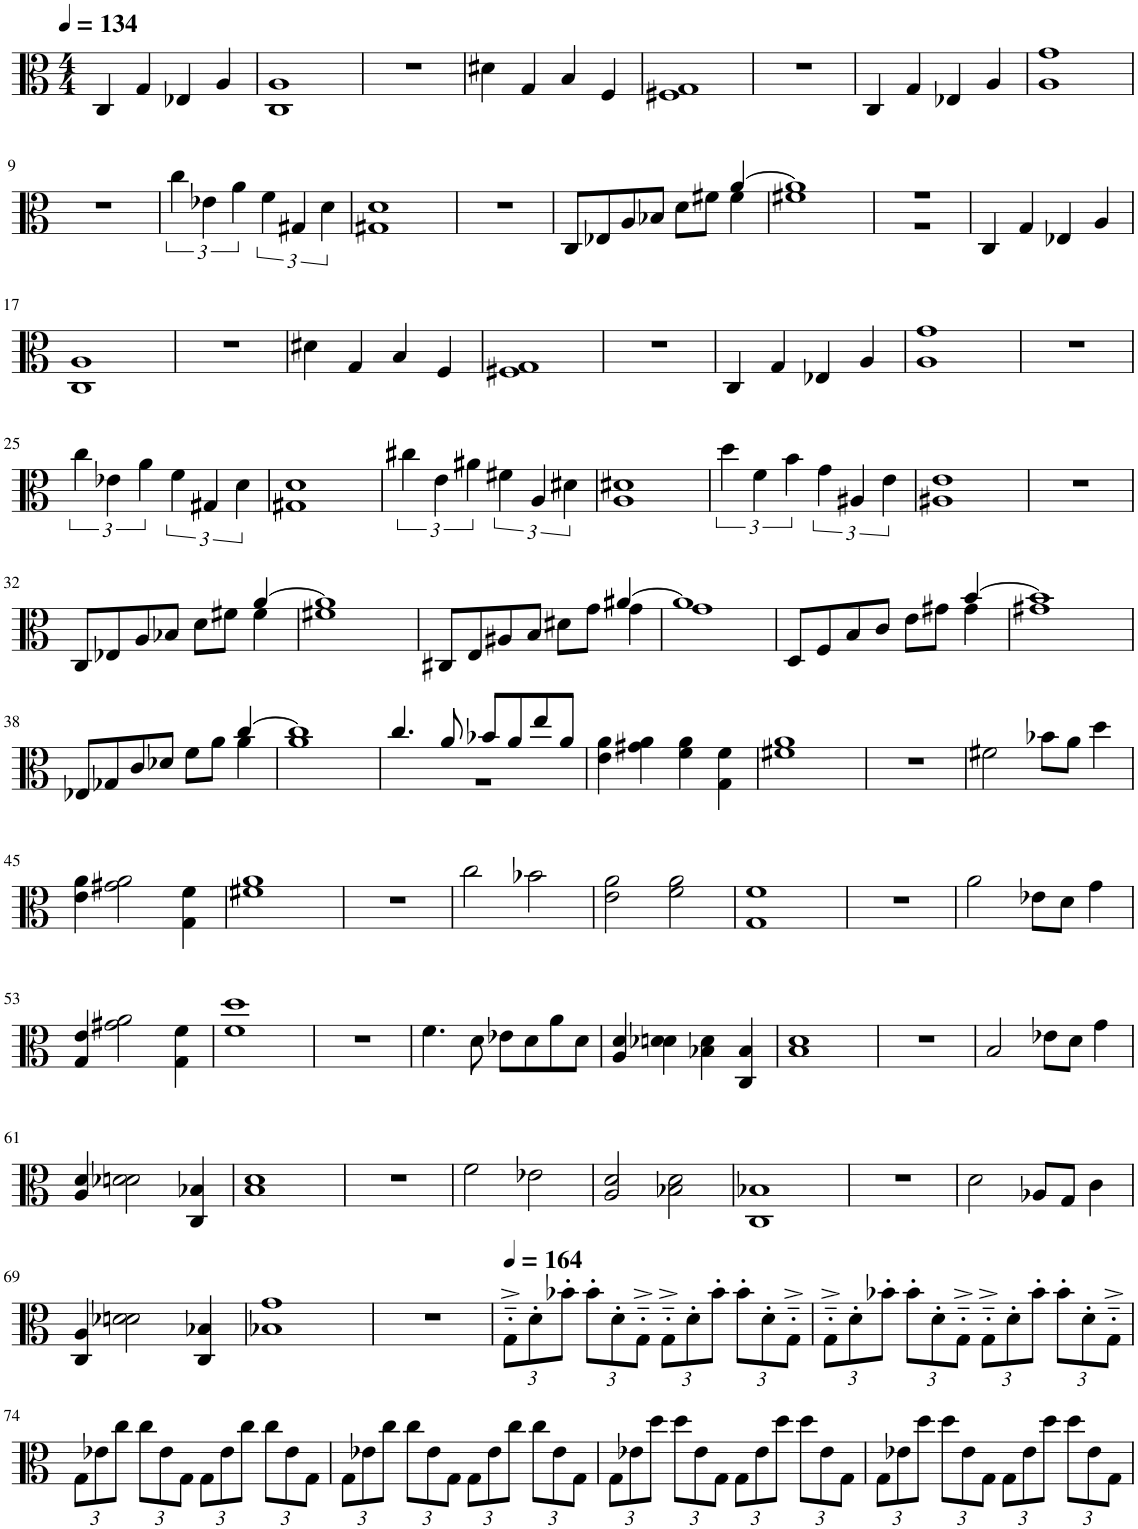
**kern
*part1
*staff1
*I"Viola
*I'Vla.
*clefC3
*k[]
*M4/4
*MM134
=1
4C/
4G/
4E-X/
4A/
=2
1C 1A
=3
1r
=4
4d#X\
4G/
4B/
4F/
=5
1F#X 1G
=6
1r
=7
4C/
4G/
4E-X/
4A/
=8
1A 1g
!!LO:LB:g=z
=9
1r
=10
6cc\
6e-X\
6a\
6f\
6G#X/
6d\
=11
1G#X 1d
=12
1r
=13
*^
8C/L	2.ryy
8E-X/	.
8A/	.
8B-X/J	.
8d\L	.
8f#X\J	.
[4a/	4f#\
=14	=14
1a]	1f#X
=15	=15
1r	1r
*v	*v
=16
4C/
4G/
4E-X/
4A/
!!LO:LB:g=z
=17
1C 1A
=18
1r
=19
4d#X\
4G/
4B/
4F/
=20
1F#X 1G
=21
1r
=22
4C/
4G/
4E-X/
4A/
=23
1A 1g
=24
1r
!!LO:LB:g=z
=25
6cc\
6e-X\
6a\
6f\
6G#X/
6d\
=26
1G#X 1d
=27
6cc#X\
6e\
6a#X\
6f#X\
6A/
6d#X\
=28
1A 1d#X
=29
6dd\
6f\
6b\
6g\
6A#X/
6e\
=30
1A#X 1e
=31
1r
!!LO:LB:g=z
=32
*^
8C/L	2.ryy
8E-X/	.
8A/	.
8B-X/J	.
8d\L	.
8f#X\J	.
[4a/	4f#\
=33	=33
1a]	1f#X
=34	=34
8C#X/L	2.ryy
8E/	.
8A#X/	.
8B/J	.
8d#X\L	.
8g\J	.
[4a#X/	4g\
=35	=35
1a#]	1g
=36	=36
8D/L	2.ryy
8F/	.
8B/	.
8c/J	.
8e\L	.
8g#X\J	.
[4b/	4g#\
=37	=37
1b]	1g#X
!!LO:LB:g=z	!!
=38	=38
8E-X/L	2.ryy
8G-X/	.
8c/	.
8d-X/J	.
8f\L	.
8a\J	.
[4cc/	4a\
=39	=39
1cc]	1a
=40	=40
4.cc/	1r
8a/	.
8b-X/L	.
8a/	.
8ee/	.
8a/J	.
*v	*v
=41
4e\ 4a\
4g#X\ 4a\
4f\ 4a\
4G\ 4f\
=42
1f#X 1a
=43
1r
=44
2f#X\
8b-X\L
8a\J
4dd\
!!LO:LB:g=z
=45
4e\ 4a\
2g#X\ 2a\
4G\ 4f\
=46
1f#X 1a
=47
1r
=48
2cc\
2b-X\
=49
2e\ 2a\
2f\ 2a\
=50
1G 1f
=51
1r
=52
2a\
8e-X\L
8d\J
4g\
!!LO:LB:g=z
=53
4G/ 4e/
2g#X\ 2a\
4G\ 4f\
=54
1f 1dd
=55
1r
=56
4.f\
8d\
8e-X\L
8d\
8a\
8d\J
=57
4A/ 4d/
4d-X\ 4dn\
4B-X\ 4d\
4C/ 4B-/
=58
1B 1d
=59
1r
=60
2B/
8e-X\L
8d\J
4g\
!!LO:LB:g=z
=61
4A/ 4d/
2d-X\ 2dn\
4C/ 4B-X/
=62
1B 1d
=63
1r
=64
2f\
2e-X\
=65
2A/ 2d/
2B-X\ 2d\
=66
1C 1B-X
=67
1r
=68
2d\
8A-X/L
8G/J
4c\
!!LO:LB:g=z
=69
4C/ 4A/
2d-X\ 2dn\
4C/ 4B-X/
=70
1B-X 1g
=71
1r
=72
*Xbrackettup
*MM164
12G'~^\L
12d'\
12b-X'\J
12b-'\L
12d'\
12G'~^\J
12G'~^\L
12d'\
12b-'\J
12b-'\L
12d'\
12G'~^\J
=73
12G'~^\L
12d'\
12b-X'\J
12b-'\L
12d'\
12G'~^\J
12G'~^\L
12d'\
12b-'\J
12b-'\L
12d'\
12G'~^\J
!!LO:LB:g=z
=74
12G\L
12e-X\
12cc\J
12cc\L
12e-\
12G\J
12G\L
12e-\
12cc\J
12cc\L
12e-\
12G\J
=75
12G\L
12e-X\
12cc\J
12cc\L
12e-\
12G\J
12G\L
12e-\
12cc\J
12cc\L
12e-\
12G\J
=76
12G\L
12e-X\
12dd\J
12dd\L
12e-\
12G\J
12G\L
12e-\
12dd\J
12dd\L
12e-\
12G\J
=77
12G\L
12e-X\
12dd\J
12dd\L
12e-\
12G\J
12G\L
12e-\
12dd\J
12dd\L
12e-\
12G\J
=
*-
